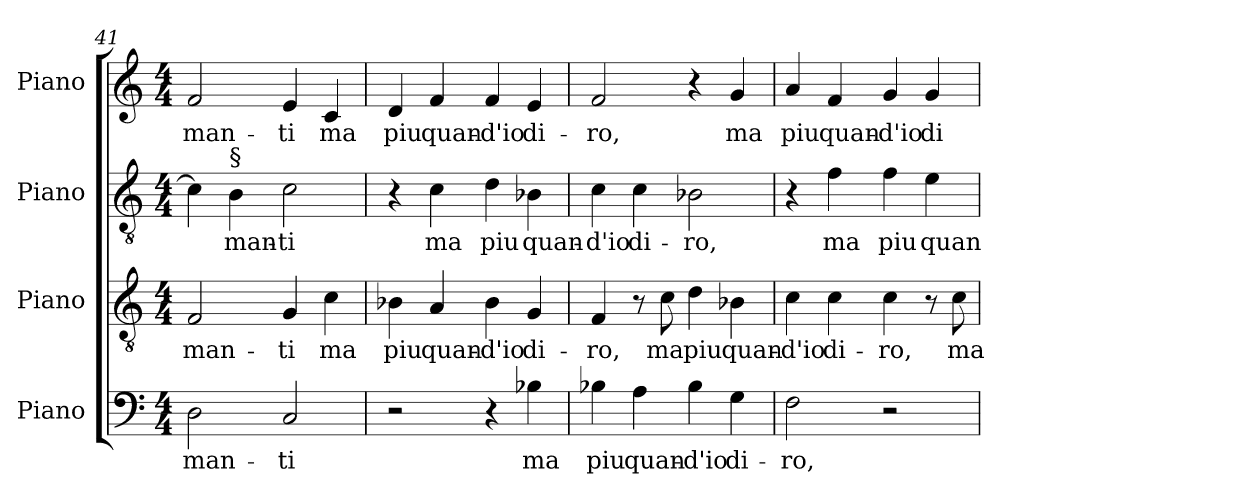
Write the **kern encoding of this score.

**kern	**text	**kern	**text	**kern	**text	**kern	**text
*part4	*part4	*part3	*part3	*part2	*part2	*part1	*part1
*staff4	*staff4	*staff3	*staff3	*staff2	*staff2	*staff1	*staff1
*I"Piano	*	*I"Piano	*	*I"Piano	*	*I"Piano	*
*I'Pno.	*	*I'Pno.	*	*I'Pno.	*	*I'Pno.	*
*clefF4	*	*clefGv2	*	*clefGv2	*	*clefG2	*
*	*	*ITrd7c12	*	*ITrd7c12	*	*	*
*k[]	*	*k[]	*	*k[]	*	*k[]	*
*C:	*	*C:	*	*C:	*	*C:	*
*M4/4	*	*M4/4	*	*M4/4	*	*M4/4	*
=41	=41	=41	=41	=41	=41	=41	=41
!	!LO:LY:b:color=#000000	!	!	!	!	!	!
!	!	!	!LO:LY:b:color=#000000	!	!	!	!
!	!	!	!	!	!	!	!LO:LY:b:color=#000000
2Di\	-man-	2FFi/	-man-	4Ci\]	.	2fi/	-man-
!	!	!	!	!LO:TX:a:t=§	!	!	!
!	!	!	!	!	!LO:LY:b:color=#000000	!	!
.	.	.	.	4BBi\	-man-	.	.
!	!LO:LY:b:color=#000000	!	!	!	!	!	!
!	!	!	!LO:LY:b:color=#000000	!	!	!	!
!	!	!	!	!	!LO:LY:b:color=#000000	!	!
!	!	!	!	!	!	!	!LO:LY:b:color=#000000
2Ci/	-ti	4GGi/	-ti	2Ci\	-ti	4ei/	-ti
!	!	!	!LO:LY:b:color=#000000	!	!	!	!
!	!	!	!	!	!	!	!LO:LY:b:color=#000000
.	.	4Ci\	ma	.	.	4ci/	ma
=42	=42	=42	=42	=42	=42	=42	=42
!	!	!	!LO:LY:b:color=#000000	!	!	!	!
!	!	!	!	!	!	!	!LO:LY:b:color=#000000
2r	.	4BB-i\	piu	4r	.	4di/	piu
!	!	!	!LO:LY:b:color=#000000	!	!	!	!
!	!	!	!	!	!LO:LY:b:color=#000000	!	!
!	!	!	!	!	!	!	!LO:LY:b:color=#000000
.	.	4AAi/	quan-	4Ci\	ma	4fi/	quan-
!	!	!	!LO:LY:b:color=#000000	!	!	!	!
!	!	!	!	!	!LO:LY:b:color=#000000	!	!
!	!	!	!	!	!	!	!LO:LY:b:color=#000000
4r	.	4BB-i\	-d'io	4Di\	piu	4fi/	-d'io
!	!LO:LY:b:color=#000000	!	!	!	!	!	!
!	!	!	!LO:LY:b:color=#000000	!	!	!	!
!	!	!	!	!	!LO:LY:b:color=#000000	!	!
!	!	!	!	!	!	!	!LO:LY:b:color=#000000
4B-i\	ma	4GGi/	di-	4BB-i\	quan-	4ei/	di-
!!LO:PB:g=z
=43	=43	=43	=43	=43	=43	=43	=43
!	!LO:LY:b:color=#000000	!	!	!	!	!	!
!	!	!	!LO:LY:b:color=#000000	!	!	!	!
!	!	!	!	!	!LO:LY:b:color=#000000	!	!
!	!	!	!	!	!	!	!LO:LY:b:color=#000000
4B-i\	piu	4FFi/	-ro,	4Ci\	-d'io	2fi/	-ro,
!	!LO:LY:b:color=#000000	!	!	!	!	!	!
!	!	!	!	!	!LO:LY:b:color=#000000	!	!
4Ai\	quan-	8r	.	4Ci\	di-	.	.
!	!	!	!LO:LY:b:color=#000000	!	!	!	!
.	.	8Ci\	ma	.	.	.	.
!	!LO:LY:b:color=#000000	!	!	!	!	!	!
!	!	!	!LO:LY:b:color=#000000	!	!	!	!
!	!	!	!	!	!LO:LY:b:color=#000000	!	!
4B-i\	-d'io	4Di\	piu	2BB-i\	-ro,	4r	.
!	!LO:LY:b:color=#000000	!	!	!	!	!	!
!	!	!	!LO:LY:b:color=#000000	!	!	!	!
!	!	!	!	!	!	!	!LO:LY:b:color=#000000
4Gi\	di-	4BB-i\	quan-	.	.	4gi/	ma
=44	=44	=44	=44	=44	=44	=44	=44
!	!LO:LY:b:color=#000000	!	!	!	!	!	!
!	!	!	!LO:LY:b:color=#000000	!	!	!	!
!	!	!	!	!	!	!	!LO:LY:b:color=#000000
2Fi\	-ro,	4Ci\	-d'io	4r	.	4ai/	piu
!	!	!	!LO:LY:b:color=#000000	!	!	!	!
!	!	!	!	!	!LO:LY:b:color=#000000	!	!
!	!	!	!	!	!	!	!LO:LY:b:color=#000000
.	.	4Ci\	di-	4Fi\	ma	4fi/	quan-
!	!	!	!LO:LY:b:color=#000000	!	!	!	!
!	!	!	!	!	!LO:LY:b:color=#000000	!	!
!	!	!	!	!	!	!	!LO:LY:b:color=#000000
2r	.	4Ci\	-ro,	4Fi\	piu	4gi/	-d'io
!	!	!	!	!	!LO:LY:b:color=#000000	!	!
!	!	!	!	!	!	!	!LO:LY:b:color=#000000
.	.	8r	.	4Ei\	quan-	4gi/	di-
!	!	!	!LO:LY:b:color=#000000	!	!	!	!
.	.	8Ci\	ma	.	.	.	.
=	=	=	=	=	=	=	=
*-	*-	*-	*-	*-	*-	*-	*-
